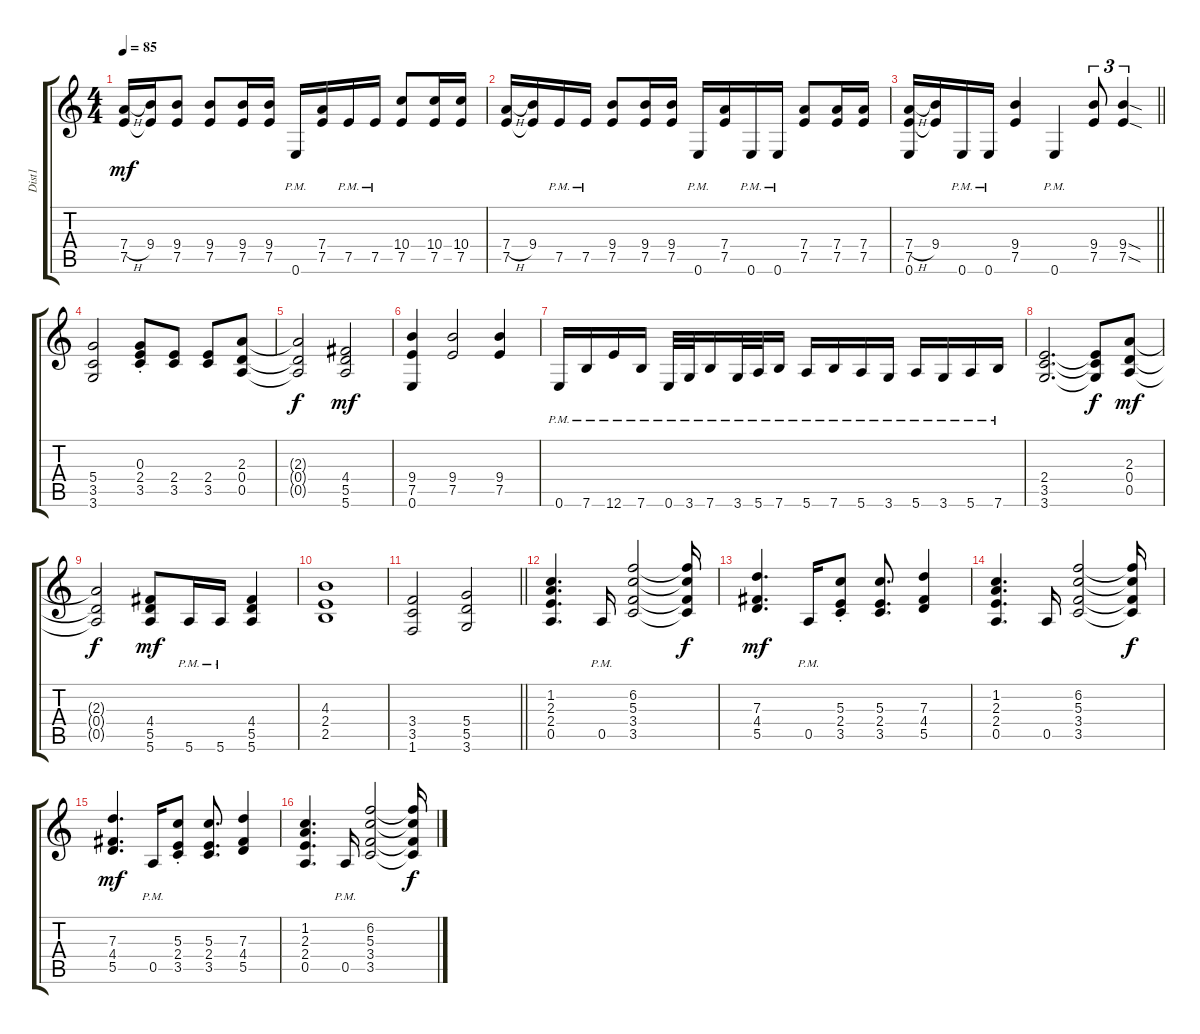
\track ("Dist1" "Dist1") {instrument distortionguitar}
\staff {score tabs}
\tuning (E4 B3 G3 D3 A2 E2) {hide}
\ts (4 4)
\tempo 85
\clef g2
\ks c
(7.4{h} 7.5).16{dy mf} (9.4 7.5{t}).16 (9.4 7.5).8 (9.4 7.5).8 (9.4 7.5).16 (9.4 7.5).16 0.6{pm}.16 (7.4 7.5).16 7.5{pm}.16 7.5{pm}.16 (10.4 7.5).8 (10.4 7.5).16 (10.4 7.5).16 |
(7.4{h} 7.5).16 (9.4 7.5{t}).16 7.5{pm}.16 7.5{pm}.16 (9.4 7.5).8 (9.4 7.5).16 (9.4 7.5).16 0.6{pm}.16 (7.4 7.5).16 0.6{pm}.16 0.6{pm}.16 (7.4 7.5).8 (7.4 7.5).16 (7.4 7.5).16 |
\barLineRight lightlight
(7.4{h} 7.5 0.6).16 (9.4 7.5{t}).16 0.6{pm}.16 0.6{pm}.16 (9.4 7.5).4 0.6{pm}.4 (9.4 7.5).8{tu (3 2)} (9.4{sod} 7.5{sod}).4{tu (3 2)} |
\section ("" "")
(5.4 3.5 3.6).2 (0.3{st} 2.4{st} 3.5{st}).8 (2.4 3.5).8 (2.4 3.5).8 (2.3 0.4 0.5).8 |
(2.3{t} 0.4{t} 0.5{t}).2{dy f} (4.4 5.5 5.6).2{dy mf} |
(9.4 7.5 0.6).4 (9.4 7.5).2 (9.4 7.5).4 |
0.6{pm}.16 7.6{pm}.16 12.6{pm}.16 7.6{pm}.16 0.6{pm}.32 3.6{pm}.32 7.6{pm}.16 3.6{pm}.32 5.6{pm}.32 7.6{pm}.16 5.6{pm}.16 7.6{pm}.16 5.6{pm}.16 3.6{pm}.16 5.6{pm}.16 3.6{pm}.16 5.6{pm}.16 7.6{pm}.16 |
(2.4 3.5 3.6).2{d} (2.4{t} 3.5{t} 3.6{t}).8{dy f} (2.3 0.4 0.5).8{dy mf} |
(2.3{t} 0.4{t} 0.5{t}).2{dy f} (4.4 5.5 5.6).8{dy mf} 5.6{pm}.16 5.6{pm}.16 (4.4 5.5 5.6).4 |
(4.3 2.4 2.5).1 |
\barLineRight lightlight
(3.4 3.5 1.6).2 (5.4 5.5 3.6).2 |
\section ("" "")
(1.2 2.3 2.4 0.5).4{d} 0.5{pm}.16 (6.2 5.3 3.4 3.5).2 (6.2{t} 5.3{t} 3.4{t} 3.5{t}).16{dy f} |
(7.3 4.4 5.5).4{d dy mf} 0.5{pm}.16 (5.3{st} 2.4{st} 3.5{st}).8 (5.3 2.4 3.5).8{d} (7.3 4.4 5.5).4 |
(1.2 2.3 2.4 0.5).4{d} 0.5.16 (6.2 5.3 3.4 3.5).2 (6.2{t} 5.3{t} 3.4{t} 3.5{t}).16{dy f} |
(7.3 4.4 5.5).4{d dy mf} 0.5{pm}.16 (5.3{st} 2.4{st} 3.5{st}).8 (5.3 2.4 3.5).8{d} (7.3 4.4 5.5).4 |
(1.2 2.3 2.4 0.5).4{d} 0.5{pm}.16 (6.2 5.3 3.4 3.5).2 (6.2{t} 5.3{t} 3.4{t} 3.5{t}).16{dy f}
